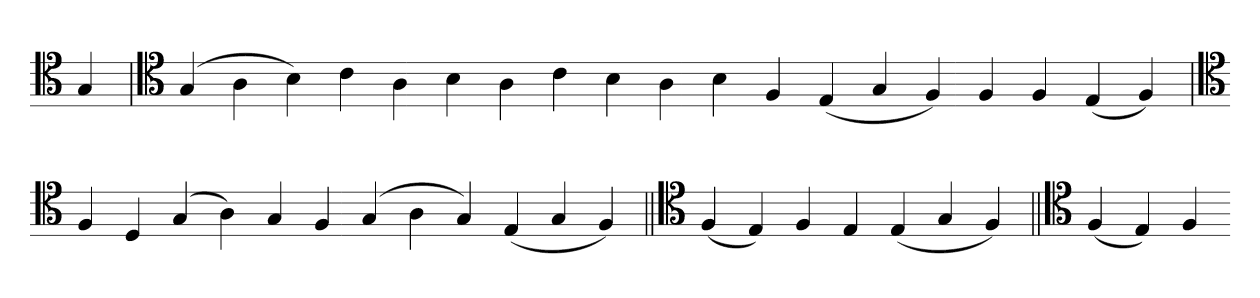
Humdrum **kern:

**kern
*part1
*staff1
*clefC4
=
4G
=
*clefC4
(4G
4A
4B)
4c
4A
4B
4A
4c
4B
4A
4B
4F
(4E
4G
4F)
4F
4F
(4E
4F)
='
*clefC4
4F
4D
(4G
4A)
4G
4F
(4G
4A
4G)
(4E
4G
4F)
=||
*clefC4
(4F
4E)
4F
4E
(4E
4G
4F)
=||
*clefC4
(4F
4E)
4F
=-
*-
